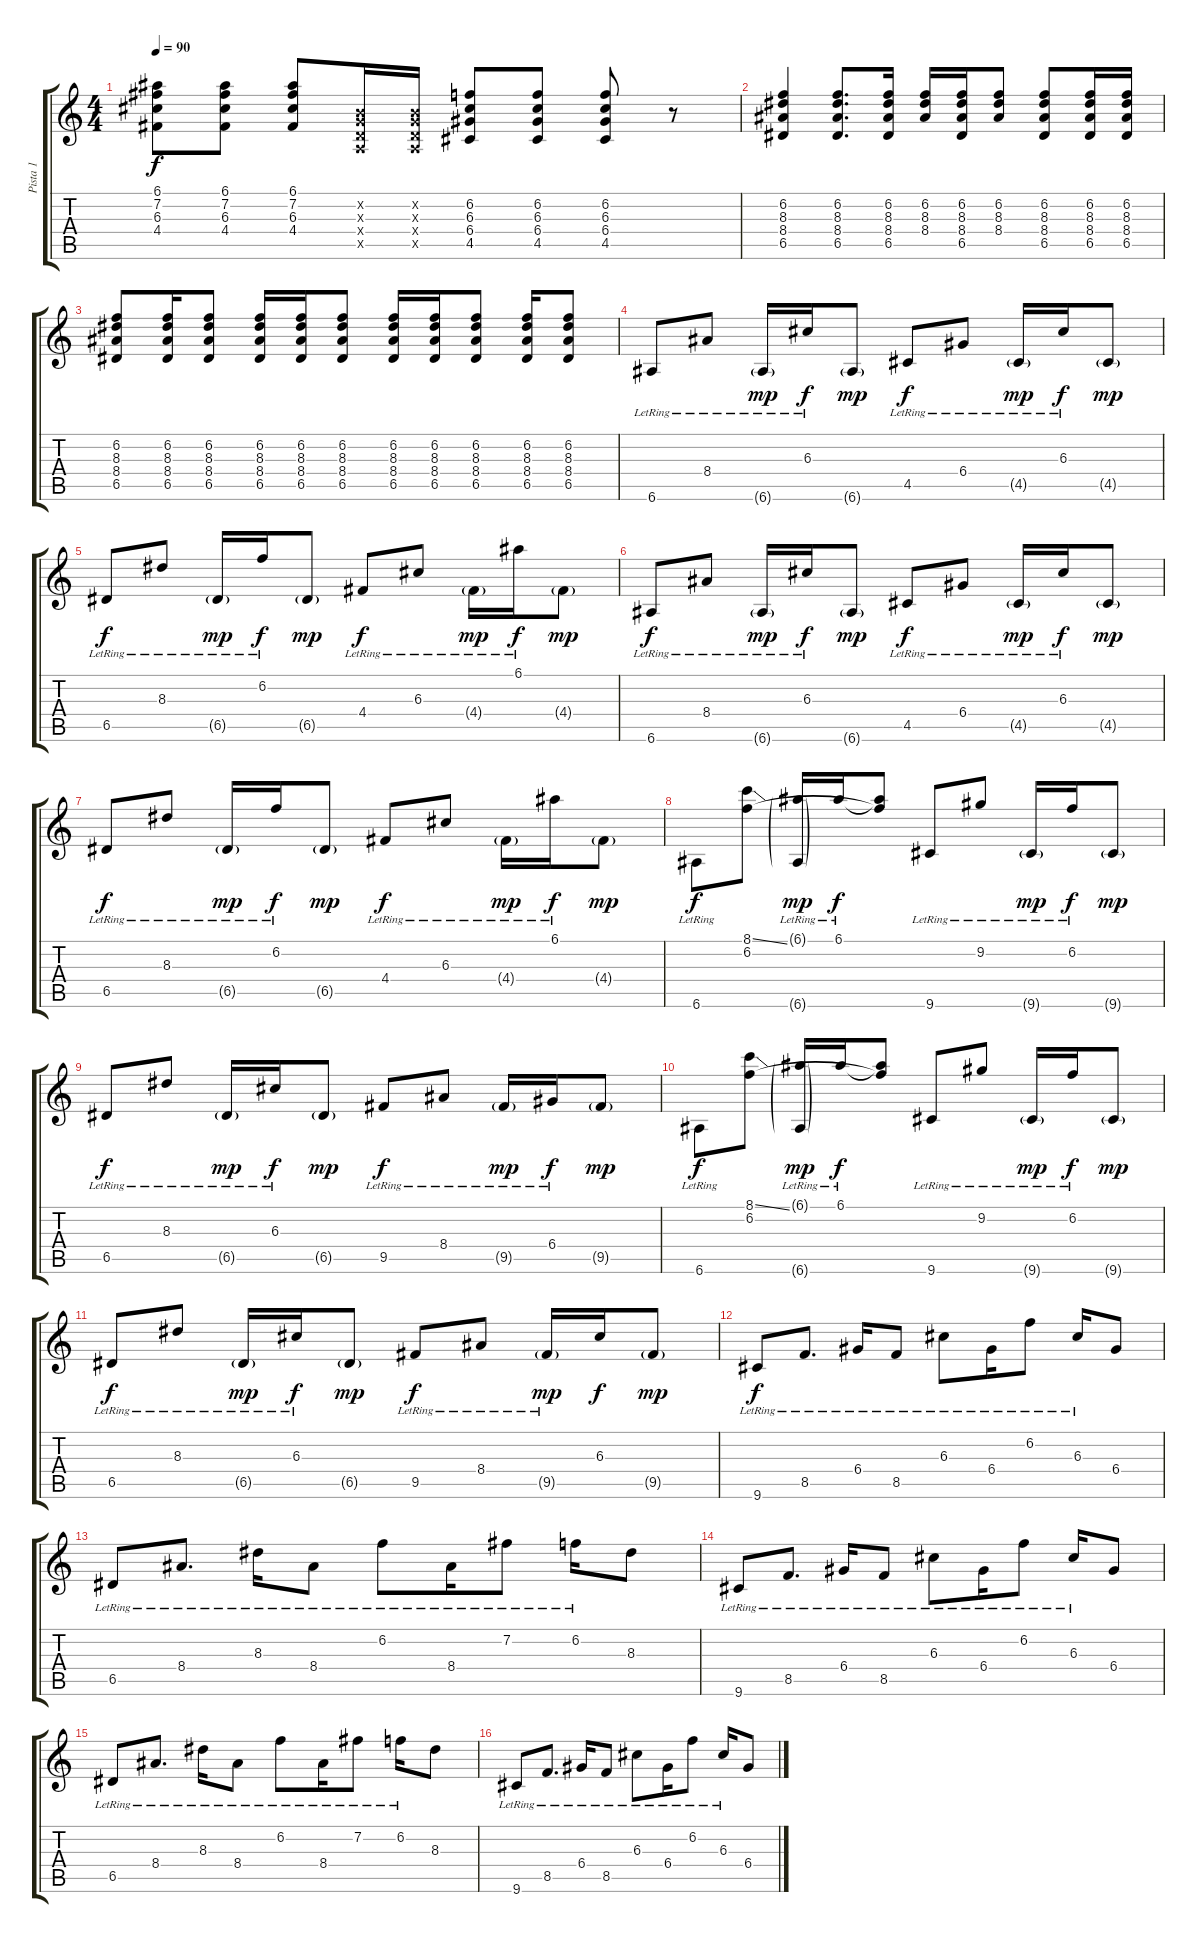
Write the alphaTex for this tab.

\track ("Pista 1" "Pista 1") {instrument acousticguitarsteel}
\staff {score tabs}
\tuning (E4 B3 G3 D3 A2 E2) {hide}
\ts (4 4)
\tempo 90
\clef g2
\ks c
(6.1 7.2 6.3 4.4).8{dy f} (6.1 7.2 6.3 4.4).8 (6.1 7.2 6.3 4.4).8 (0.2{x} 0.3{x} 0.4{x} 0.5{x}).16 (0.2{x} 0.3{x} 0.4{x} 0.5{x}).16 (6.2 6.3 6.4 4.5).8 (6.2 6.3 6.4 4.5).8 (6.2 6.3 6.4 4.5).8 r.8 |
(6.2 8.3 8.4 6.5).4 (6.2 8.3 8.4 6.5).8{d} (6.2 8.3 8.4 6.5).16 (6.2 8.3 8.4).16 (6.2 8.3 8.4 6.5).16 (6.2 8.3 8.4).8 (6.2 8.3 8.4 6.5).8 (6.2 8.3 8.4 6.5).16 (6.2 8.3 8.4 6.5).16 |
(6.2 8.3 8.4 6.5).8 (6.2 8.3 8.4 6.5).16 (6.2 8.3 8.4 6.5).8 (6.2 8.3 8.4 6.5).16 (6.2 8.3 8.4 6.5).16 (6.2 8.3 8.4 6.5).8 (6.2 8.3 8.4 6.5).16 (6.2 8.3 8.4 6.5).16 (6.2 8.3 8.4 6.5).8 (6.2 8.3 8.4 6.5).16 (6.2 8.3 8.4 6.5).8 |
6.6{lr}.8 8.4{lr}.8 6.6{g lr}.16{dy mp} 6.3{lr}.16{dy f} 6.6{g}.8{dy mp} 4.5{lr}.8{dy f} 6.4{lr}.8 4.5{g lr}.16{dy mp} 6.3{lr}.16{dy f} 4.5{g}.8{dy mp} |
6.5{lr}.8{dy f} 8.3{lr}.8 6.5{g lr}.16{dy mp} 6.2{lr}.16{dy f} 6.5{g}.8{dy mp} 4.4{lr}.8{dy f} 6.3{lr}.8 4.4{g lr}.16{dy mp} 6.1{lr}.16{dy f} 4.4{g}.8{dy mp} |
6.6{lr}.8{dy f} 8.4{lr}.8 6.6{g lr}.16{dy mp} 6.3{lr}.16{dy f} 6.6{g}.8{dy mp} 4.5{lr}.8{dy f} 6.4{lr}.8 4.5{g lr}.16{dy mp} 6.3{lr}.16{dy f} 4.5{g}.8{dy mp} |
6.5{lr}.8{dy f} 8.3{lr}.8 6.5{g lr}.16{dy mp} 6.2{lr}.16{dy f} 6.5{g}.8{dy mp} 4.4{lr}.8{dy f} 6.3{lr}.8 4.4{g lr}.16{dy mp} 6.1{lr}.16{dy f} 4.4{g}.8{dy mp} |
6.6{lr}.8{dy f} (8.1{ss} 6.2).8 (6.1{g} 6.6{g lr}).16{dy mp} 6.1{lr}.16{dy f} (6.1{t} 6.2{t}).8 9.6{lr}.8 9.2{lr}.8 9.6{g lr}.16{dy mp} 6.2{lr}.16{dy f} 9.6{g}.8{dy mp} |
6.5{lr}.8{dy f} 8.3{lr}.8 6.5{g lr}.16{dy mp} 6.3{lr}.16{dy f} 6.5{g}.8{dy mp} 9.5{lr}.8{dy f} 8.4{lr}.8 9.5{g lr}.16{dy mp} 6.4{lr}.16{dy f} 9.5{g}.8{dy mp} |
6.6{lr}.8{dy f} (8.1{ss} 6.2).8 (6.1{g} 6.6{g lr}).16{dy mp} 6.1{lr}.16{dy f} (6.1{t} 6.2{t}).8 9.6{lr}.8 9.2{lr}.8 9.6{g lr}.16{dy mp} 6.2{lr}.16{dy f} 9.6{g}.8{dy mp} |
6.5{lr}.8{dy f} 8.3{lr}.8 6.5{g lr}.16{dy mp} 6.3{lr}.16{dy f} 6.5{g}.8{dy mp} 9.5{lr}.8{dy f} 8.4{lr}.8 9.5{g lr}.16{dy mp} 6.3.16{dy f} 9.5{g}.8{dy mp} |
9.6{lr}.8{dy f} 8.5{lr}.8{d} 6.4{lr}.16 8.5{lr}.8 6.3{lr}.8 6.4{lr}.16 6.2{lr}.8 6.3{lr}.16 6.4.8 |
6.5{lr}.8 8.4{lr}.8{d} 8.3{lr}.16 8.4{lr}.8 6.2{lr}.8 8.4{lr}.16 7.2{lr}.8 6.2{lr}.16 8.3.8 |
9.6{lr}.8 8.5{lr}.8{d} 6.4{lr}.16 8.5{lr}.8 6.3{lr}.8 6.4{lr}.16 6.2{lr}.8 6.3{lr}.16 6.4.8 |
6.5{lr}.8 8.4{lr}.8{d} 8.3{lr}.16 8.4{lr}.8 6.2{lr}.8 8.4{lr}.16 7.2{lr}.8 6.2{lr}.16 8.3.8 |
9.6{lr}.8 8.5{lr}.8{d} 6.4{lr}.16 8.5{lr}.8 6.3{lr}.8 6.4{lr}.16 6.2{lr}.8 6.3{lr}.16 6.4.8
